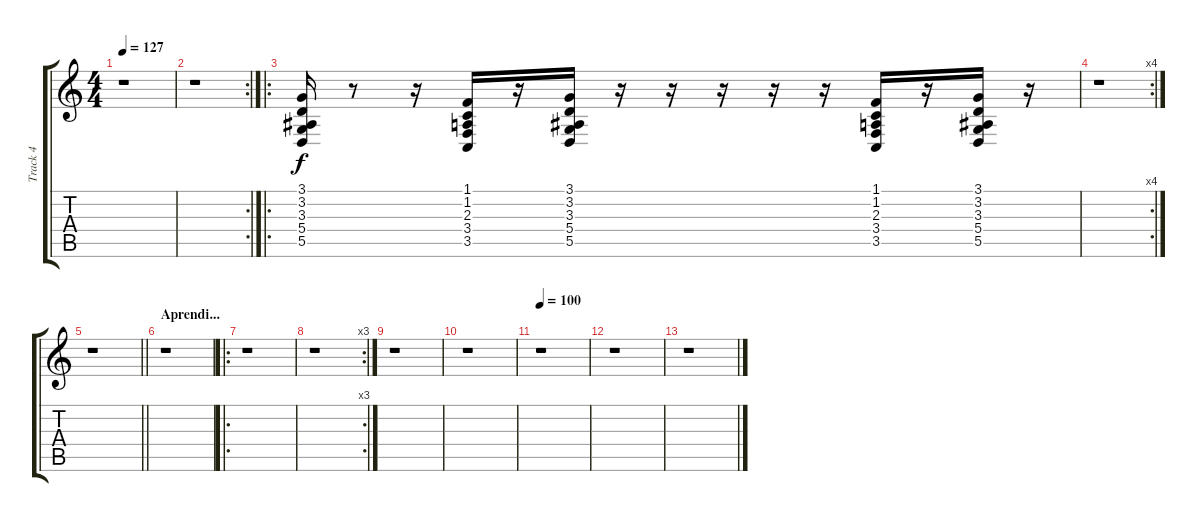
\track ("Track 4" "Track 4") {instrument stringensemble1}
\staff {score tabs}
\tuning (E4 B3 G3 D3 A2 E2) {hide}
\ts (4 4)
\tempo 127
\clef g2
\ks c
r.1{dy f} |
\rc 2
r.1 |
\ro
(3.1 3.2 3.3 5.4 5.5).16{volume 16 instrument orchestrahit} r.8 r.16 (1.1 1.2 2.3 3.4 3.5).16 r.16 (3.1 3.2 3.3 5.4 5.5).16 r.16 r.16 r.16 r.16 r.16 (1.1 1.2 2.3 3.4 3.5).16 r.16 (3.1 3.2 3.3 5.4 5.5).16 r.16 |
\rc 4
r.1 |
\barLineRight lightlight
r.1 |
\section ("" "Aprendi...")
r.1 |
\ro
r.1 |
\rc 3
r.1 |
r.1 |
r.1 |
\tempo 100
r.1 |
r.1 |
r.1
